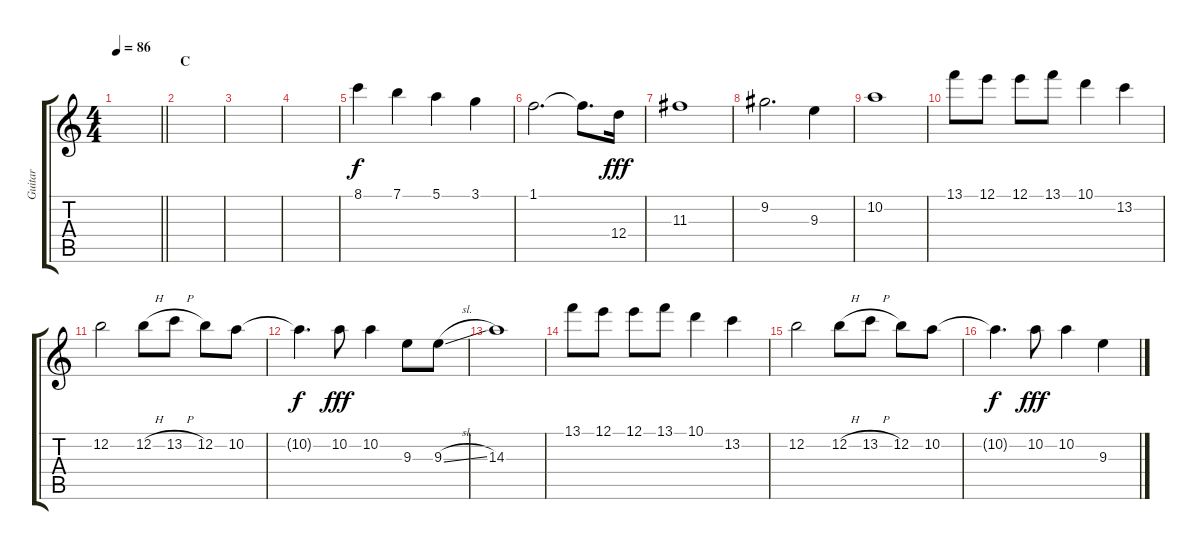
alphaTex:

\track ("Guitar" "Guitar") {instrument overdrivenguitar}
\staff {score tabs}
\tuning (E4 B3 G3 D3 A2 E2) {hide}
\ts (4 4)
\tempo 86
\clef g2
\barLineRight lightlight
\ks c
|
\section ("" "C")
|
|
|
8.1.4 7.1.4 5.1.4{dy f} 3.1.4 |
1.1.2{d} 1.1{t}.8{d} 12.4.16{dy fff} |
11.3.1 |
9.2.2{d} 9.3.4 |
10.2.1 |
13.1.8 12.1.8 12.1.8 13.1.8 10.1.4 13.2.4 |
12.2.2 12.2{h}.8 13.2{h}.8 12.2.8 10.2.8 |
10.2{t}.4{d dy f} 10.2.8{dy fff} 10.2.4 9.3.8 9.3{sl}.8 |
14.3.1 |
13.1.8 12.1.8 12.1.8 13.1.8 10.1.4 13.2.4 |
12.2.2 12.2{h}.8 13.2{h}.8 12.2.8 10.2.8 |
10.2{t}.4{d dy f} 10.2.8{dy fff} 10.2.4 9.3.4
